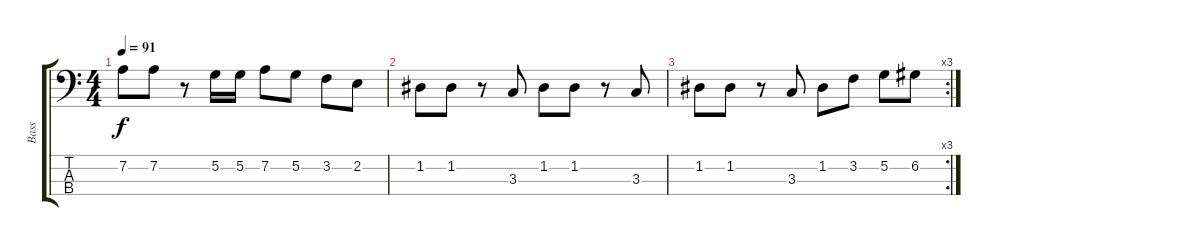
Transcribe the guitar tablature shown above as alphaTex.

\track ("Bass" "Bass") {instrument electricbassfinger}
\staff {score tabs}
\tuning (G2 D2 A1 E1) {hide}
\ts (4 4)
\tempo 91
\clef f4
\ks c
7.2.8{dy f} 7.2.8 r.8 5.2.16 5.2.16 7.2.8 5.2.8 3.2.8 2.2.8 |
1.2.8 1.2.8 r.8 3.3.8 1.2.8 1.2.8 r.8 3.3.8 |
\rc 3
1.2.8 1.2.8 r.8 3.3.8 1.2.8 3.2.8 5.2.8 6.2.8
